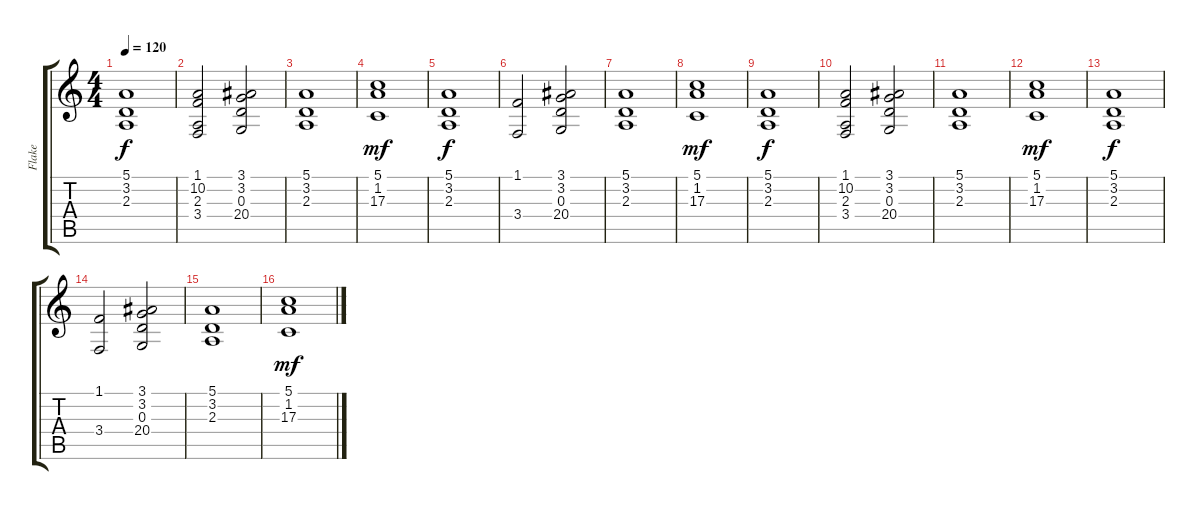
\track ("Flake" "Flake") {instrument percussiveorgan}
\staff {score tabs}
\tuning (E4 B3 G3 D3 A2 E2) {hide}
\ts (4 4)
\tempo 120
\clef g2
\ks c
(5.1 3.2 2.3).1{dy f volume 9} |
(1.1 10.2 2.3 3.4).2 (3.1 3.2 0.3 20.4).2 |
(5.1 3.2 2.3).1 |
(5.1 1.2 17.3).1{dy mf} |
(5.1 3.2 2.3).1{dy f} |
(1.1 3.4).2 (3.1 3.2 0.3 20.4).2 |
(5.1 3.2 2.3).1 |
(5.1 1.2 17.3).1{dy mf} |
(5.1 3.2 2.3).1{dy f} |
(1.1 10.2 2.3 3.4).2 (3.1 3.2 0.3 20.4).2 |
(5.1 3.2 2.3).1 |
(5.1 1.2 17.3).1{dy mf} |
(5.1 3.2 2.3).1{dy f} |
(1.1 3.4).2 (3.1 3.2 0.3 20.4).2 |
(5.1 3.2 2.3).1 |
(5.1 1.2 17.3).1{dy mf}
